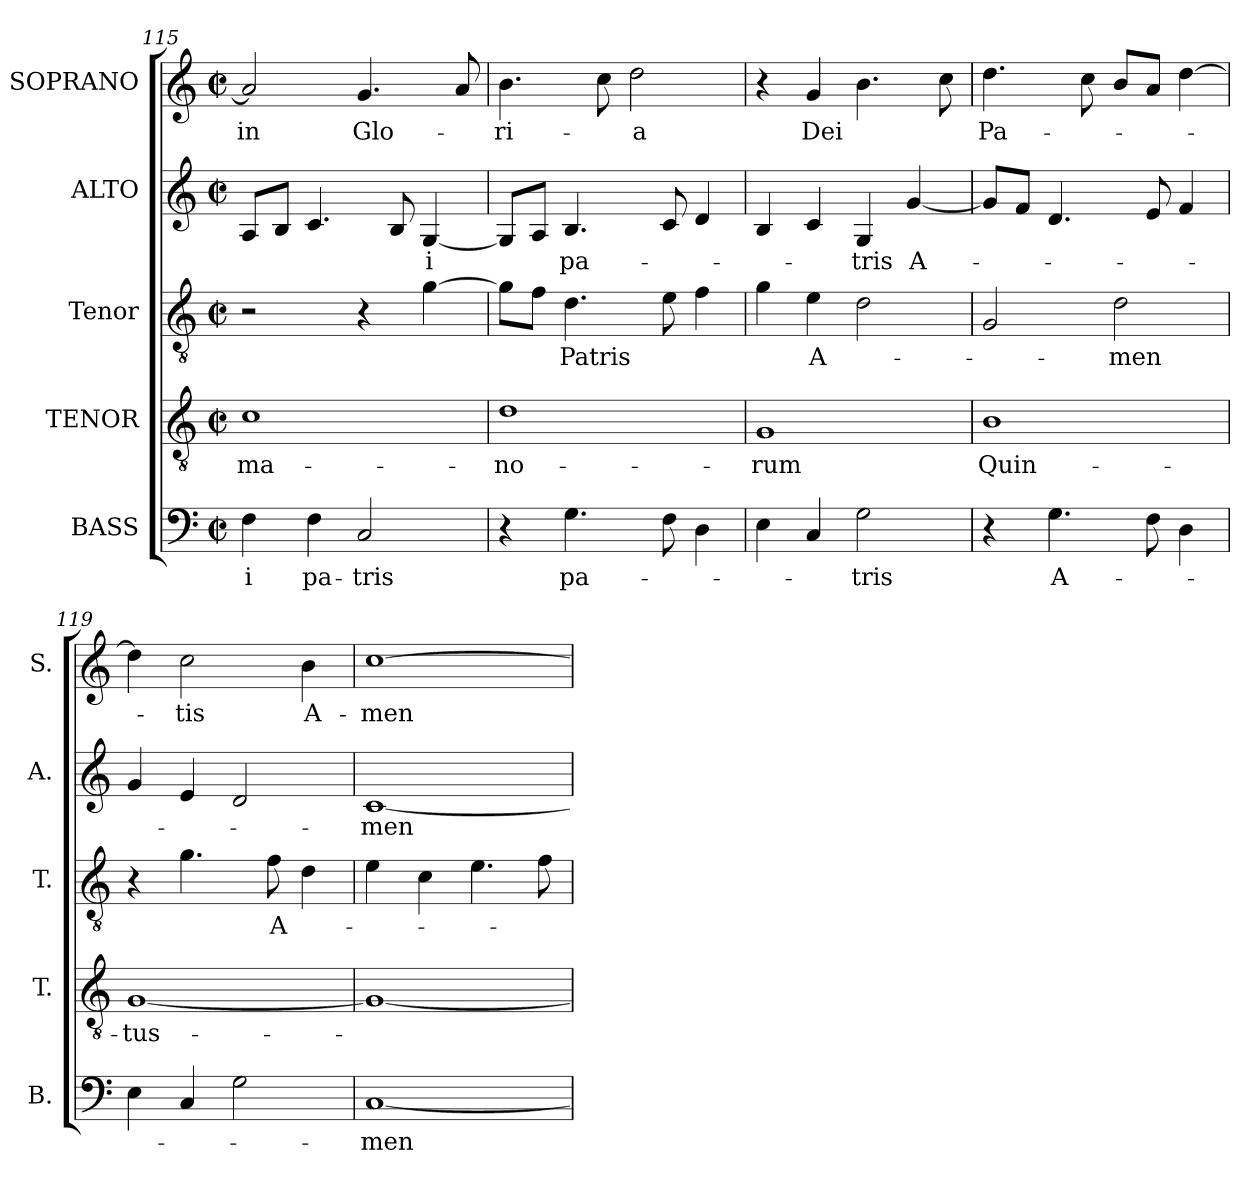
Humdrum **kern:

**kern	**text	**kern	**text	**kern	**text	**kern	**text	**kern	**text
*part5	*part5	*part4	*part4	*part3	*part3	*part2	*part2	*part1	*part1
*staff5	*staff5	*staff4	*staff4	*staff3	*staff3	*staff2	*staff2	*staff1	*staff1
*I"BASS	*	*I"TENOR	*	*I"Tenor	*	*I"ALTO	*	*I"SOPRANO	*
*I'B.	*	*I'T.	*	*I'T.	*	*I'A.	*	*I'S.	*
*clefF4	*	*clefGv2	*	*clefGv2	*	*clefG2	*	*clefG2	*
*	*	*ITrd7c12	*	*ITrd7c12	*	*	*	*	*
*k[]	*	*k[]	*	*k[]	*	*k[]	*	*k[]	*
*C:	*	*C:	*	*C:	*	*C:	*	*C:	*
*M2/2	*	*M2/2	*	*M2/2	*	*M2/2	*	*M2/2	*
*met(c|)	*	*met(c|)	*	*met(c|)	*	*met(c|)	*	*met(c|)	*
=115	=115	=115	=115	=115	=115	=115	=115	=115	=115
!	!LO:LY:b:color=#000000	!	!	!	!	!	!	!	!
!	!	!	!LO:LY:b:color=#000000	!	!	!	!	!	!
!	!	!	!	!	!	!	!	!	!LO:LY:b:color=#000000
4Fi\	-i	1Ci	-ma-	2r	.	8Ai/L	.	2ai/]	in
.	.	.	.	.	.	8Bi/J	.	.	.
!	!LO:LY:b:color=#000000	!	!	!	!	!	!	!	!
4Fi\	pa-	.	.	.	.	4.ci/	.	.	.
!	!LO:LY:b:color=#000000	!	!	!	!	!	!	!	!
!	!	!	!	!	!	!	!	!	!LO:LY:b:color=#000000
2Ci/	-tris	.	.	4r	.	.	.	4.gi/	Glo-
.	.	.	.	.	.	8Bi/	.	.	.
!	!	!	!	!	!	!	!LO:LY:b:color=#000000	!	!
.	.	.	.	[4Gi\	.	[4Gi/	-i	.	.
.	.	.	.	.	.	.	.	8ai/	.
=116	=116	=116	=116	=116	=116	=116	=116	=116	=116
!	!	!	!LO:LY:b:color=#000000	!	!	!	!	!	!
!	!	!	!	!	!	!	!	!	!LO:LY:b:color=#000000
4r	.	1Di	-no-	8Gi\L]	.	8Gi/L]	.	4.bi\	-ri-
.	.	.	.	8Fi\J	.	8Ai/J	.	.	.
!	!LO:LY:b:color=#000000	!	!	!	!	!	!	!	!
!	!	!	!	!	!LO:LY:b:color=#000000	!	!	!	!
!	!	!	!	!	!	!	!LO:LY:b:color=#000000	!	!
4.Gi\	pa-	.	.	4.Di\	Patris	4.Bi/	pa-	.	.
.	.	.	.	.	.	.	.	8cci\	.
!	!	!	!	!	!	!	!	!	!LO:LY:b:color=#000000
.	.	.	.	.	.	.	.	2ddi\	-a
8Fi\	.	.	.	8Ei\	.	8ci/	.	.	.
4Di\	.	.	.	4Fi\	.	4di/	.	.	.
!!LO:PB:g=z
=117	=117	=117	=117	=117	=117	=117	=117	=117	=117
!	!	!	!LO:LY:b:color=#000000	!	!	!	!	!	!
4Ei\	.	1GGi	-rum	4Gi\	.	4Bi/	.	4r	.
!	!	!	!	!	!LO:LY:b:color=#000000	!	!	!	!
!	!	!	!	!	!	!	!	!	!LO:LY:b:color=#000000
4Ci/	.	.	.	4Ei\	A-	4ci/	.	4gi/	Dei
!	!LO:LY:b:color=#000000	!	!	!	!	!	!	!	!
!	!	!	!	!	!	!	!LO:LY:b:color=#000000	!	!
2Gi\	-tris	.	.	2Di\	.	4Gi/	-tris	4.bi\	.
!	!	!	!	!	!	!	!LO:LY:b:color=#000000	!	!
.	.	.	.	.	.	[4gi/	A-	.	.
.	.	.	.	.	.	.	.	8cci\	.
=118	=118	=118	=118	=118	=118	=118	=118	=118	=118
!	!	!	!LO:LY:b:color=#000000	!	!	!	!	!	!
!	!	!	!	!	!	!	!	!	!LO:LY:b:color=#000000
4r	.	1BBi	Quin-	2GGi/	.	8gi/L]	.	4.ddi\	Pa-
.	.	.	.	.	.	8fi/J	.	.	.
!	!LO:LY:b:color=#000000	!	!	!	!	!	!	!	!
4.Gi\	A-	.	.	.	.	4.di/	.	.	.
.	.	.	.	.	.	.	.	8cci\	.
!	!	!	!	!	!LO:LY:b:color=#000000	!	!	!	!
.	.	.	.	2Di\	-men	.	.	8bi/L	.
8Fi\	.	.	.	.	.	8ei/	.	8ai/J	.
4Di\	.	.	.	.	.	4fi/	.	[4ddi\	.
=119	=119	=119	=119	=119	=119	=119	=119	=119	=119
!	!	!	!LO:LY:b:color=#000000	!	!	!	!	!	!
4Ei\	.	[1GGi	-tus-	4r	.	4gi/	.	4ddi\]	.
!	!	!	!	!	!	!	!	!	!LO:LY:b:color=#000000
4Ci/	.	.	.	4.Gi\	.	4ei/	.	2cci\	-tis
2Gi\	.	.	.	.	.	2di/	.	.	.
!	!	!	!	!	!LO:LY:b:color=#000000	!	!	!	!
.	.	.	.	8Fi\	A-	.	.	.	.
!	!	!	!	!	!	!	!	!	!LO:LY:b:color=#000000
.	.	.	.	4Di\	.	.	.	4bi\	A-
=120	=120	=120	=120	=120	=120	=120	=120	=120	=120
!	!LO:LY:b:color=#000000	!	!	!	!	!	!	!	!
!	!	!	!	!	!	!	!LO:LY:b:color=#000000	!	!
!	!	!	!	!	!	!	!	!	!LO:LY:b:color=#000000
[1Ci	-men	1GGi_	.	4Ei\	.	[1ci	-men	[1cci	-men
.	.	.	.	4Ci\	.	.	.	.	.
.	.	.	.	4.Ei\	.	.	.	.	.
.	.	.	.	8Fi\	.	.	.	.	.
=	=	=	=	=	=	=	=	=	=
*-	*-	*-	*-	*-	*-	*-	*-	*-	*-
